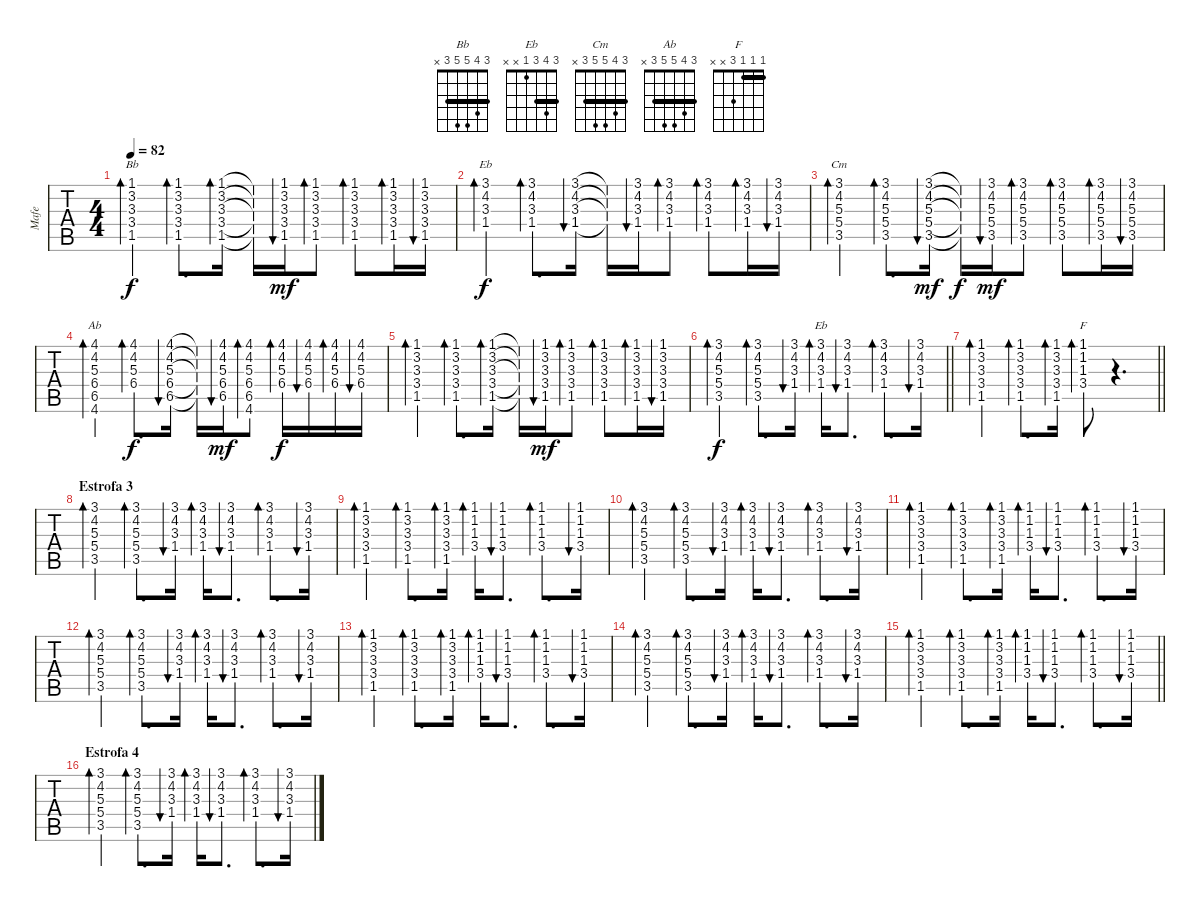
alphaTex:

\track ("Mafe" "Mafe") {instrument acousticguitarsteel}
\staff {tabs}
\tuning (E4 B3 G3 D3 A2 E2) {hide}
\chord ("Bb" 3 4 5 5 3 x) {barre 3}
\chord ("Eb" 3 4 5 5 3 x) {barre 3}
\chord ("Cm" 3 4 5 5 3 x) {barre 3}
\chord ("Ab" 3 4 5 5 3 x) {barre 3}
\chord ("Eb" 3 4 3 1 x x) {barre 3}
\chord ("F" 1 1 1 3 x x) {barre 1}
\ts (4 4)
\tempo 82
\clef g2
\ks cminor
(1.1 3.2 3.3 3.4 1.5).4{bd 30 ch "Bb" dy f} (1.1 3.2 3.3 3.4 1.5).8{d bd 30} (1.1 3.2 3.3 3.4 1.5).16{bd 30} (1.1{t} 3.2{t} 3.3{t} 3.4{t} 1.5{t}).16 (1.1 3.2 3.3 3.4 1.5).16{bu 30 dy mf} (1.1 3.2 3.3 3.4 1.5).8{bd 30} (1.1 3.2 3.3 3.4 1.5).8{bd 30} (1.1 3.2 3.3 3.4 1.5).16{bd 30} (1.1 3.2 3.3 3.4 1.5).16{bu 30} |
(3.1 4.2 3.3 1.4).4{bd 30 ch "Eb" dy f} (3.1 4.2 3.3 1.4).8{d bd 30} (3.1 4.2 3.3 1.4).16{bu 30} (3.1{t} 4.2{t} 3.3{t} 1.4{t}).16 (3.1 4.2 3.3 1.4).16{bu 30} (3.1 4.2 3.3 1.4).8{bd 30} (3.1 4.2 3.3 1.4).8{bd 30} (3.1 4.2 3.3 1.4).16{bd 30} (3.1 4.2 3.3 1.4).16{bu 30} |
(3.1 4.2 5.3 5.4 3.5).4{bd 30 ch "Cm"} (3.1 4.2 5.3 5.4 3.5).8{d bd 30} (3.1 4.2 5.3 5.4 3.5).16{bu 30 dy mf} (3.1{t} 4.2{t} 5.3{t} 5.4{t} 3.5{t}).16{dy f} (3.1 4.2 5.3 5.4 3.5).16{bu 30 dy mf} (3.1 4.2 5.3 5.4 3.5).8{bd 30} (3.1 4.2 5.3 5.4 3.5).8{bd 30} (3.1 4.2 5.3 5.4 3.5).16{bd 30} (3.1 4.2 5.3 5.4 3.5).16{bu 30} |
(4.1 4.2 5.3 6.4 6.5 4.6).4{bd 30 ch "Ab"} (4.1 4.2 5.3 6.4).8{d bd 30 dy f} (4.1 4.2 5.3 6.4 6.5).16{bu 30} (4.1{t} 4.2{t} 5.3{t} 6.4{t} 6.5{t}).16 (4.1 4.2 5.3 6.4 6.5).16{bu 30 dy mf} (4.1 4.2 5.3 6.4 6.5 4.6).8{bd 30} (4.1 4.2 5.3 6.4).16{bd 30 dy f} (4.1 4.2 5.3 6.4).16{bu 30} (4.1 4.2 5.3 6.4).16{bd 30} (4.1 4.2 5.3 6.4).16{bu 30} |
(1.1 3.2 3.3 3.4 1.5).4{bd 30} (1.1 3.2 3.3 3.4 1.5).8{d bd 30} (1.1 3.2 3.3 3.4 1.5).16{bd 30} (1.1{t} 3.2{t} 3.3{t} 3.4{t} 1.5{t}).16 (1.1 3.2 3.3 3.4 1.5).16{bu 30 dy mf} (1.1 3.2 3.3 3.4 1.5).8{bd 30} (1.1 3.2 3.3 3.4 1.5).8{bd 30} (1.1 3.2 3.3 3.4 1.5).16{bd 30} (1.1 3.2 3.3 3.4 1.5).16{bu 30} |
\barLineRight lightlight
(3.1 4.2 5.3 5.4 3.5).4{bd 30 dy f} (3.1 4.2 5.3 5.4 3.5).8{d bd 30} (3.1 4.2 3.3 1.4).16{bu 30} (3.1 4.2 3.3 1.4).16{bd 30 ch "Eb"} (3.1 4.2 3.3 1.4).8{d bu 30} (3.1 4.2 3.3 1.4).8{d bd 30} (3.1 4.2 3.3 1.4).16{bu 30} |
\barLineRight lightlight
(1.1 3.2 3.3 3.4 1.5).4{bd 30} (1.1 3.2 3.3 3.4 1.5).8{d bd 30} (1.1 3.2 3.3 3.4 1.5).16{bd 30} (1.1 1.2 1.3 3.4).8{bd 30 ch "F"} r.4{d} |
\section ("" "Estrofa 3")
(3.1 4.2 5.3 5.4 3.5).4{bd 30} (3.1 4.2 5.3 5.4 3.5).8{d bd 30} (3.1 4.2 3.3 1.4).16{bu 30} (3.1 4.2 3.3 1.4).16{bd 30} (3.1 4.2 3.3 1.4).8{d bu 30} (3.1 4.2 3.3 1.4).8{d bd 30} (3.1 4.2 3.3 1.4).16{bu 30} |
(1.1 3.2 3.3 3.4 1.5).4{bd 30} (1.1 3.2 3.3 3.4 1.5).8{d bd 30} (1.1 3.2 3.3 3.4 1.5).16{bd 30} (1.1 1.2 1.3 3.4).16{bd 30} (1.1 1.2 1.3 3.4).8{d bu 30} (1.1 1.2 1.3 3.4).8{d bd 30} (1.1 1.2 1.3 3.4).16{bu 30} |
(3.1 4.2 5.3 5.4 3.5).4{bd 30} (3.1 4.2 5.3 5.4 3.5).8{d bd 30} (3.1 4.2 3.3 1.4).16{bu 30} (3.1 4.2 3.3 1.4).16{bd 30} (3.1 4.2 3.3 1.4).8{d bu 30} (3.1 4.2 3.3 1.4).8{d bd 30} (3.1 4.2 3.3 1.4).16{bu 30} |
(1.1 3.2 3.3 3.4 1.5).4{bd 30} (1.1 3.2 3.3 3.4 1.5).8{d bd 30} (1.1 3.2 3.3 3.4 1.5).16{bd 30} (1.1 1.2 1.3 3.4).16{bd 30} (1.1 1.2 1.3 3.4).8{d bu 30} (1.1 1.2 1.3 3.4).8{d bd 30} (1.1 1.2 1.3 3.4).16{bu 30} |
(3.1 4.2 5.3 5.4 3.5).4{bd 30} (3.1 4.2 5.3 5.4 3.5).8{d bd 30} (3.1 4.2 3.3 1.4).16{bu 30} (3.1 4.2 3.3 1.4).16{bd 30} (3.1 4.2 3.3 1.4).8{d bu 30} (3.1 4.2 3.3 1.4).8{d bd 30} (3.1 4.2 3.3 1.4).16{bu 30} |
(1.1 3.2 3.3 3.4 1.5).4{bd 30} (1.1 3.2 3.3 3.4 1.5).8{d bd 30} (1.1 3.2 3.3 3.4 1.5).16{bd 30} (1.1 1.2 1.3 3.4).16{bd 30} (1.1 1.2 1.3 3.4).8{d bu 30} (1.1 1.2 1.3 3.4).8{d bd 30} (1.1 1.2 1.3 3.4).16{bu 30} |
(3.1 4.2 5.3 5.4 3.5).4{bd 30} (3.1 4.2 5.3 5.4 3.5).8{d bd 30} (3.1 4.2 3.3 1.4).16{bu 30} (3.1 4.2 3.3 1.4).16{bd 30} (3.1 4.2 3.3 1.4).8{d bu 30} (3.1 4.2 3.3 1.4).8{d bd 30} (3.1 4.2 3.3 1.4).16{bu 30} |
\barLineRight lightlight
(1.1 3.2 3.3 3.4 1.5).4{bd 30} (1.1 3.2 3.3 3.4 1.5).8{d bd 30} (1.1 3.2 3.3 3.4 1.5).16{bd 30} (1.1 1.2 1.3 3.4).16{bd 30} (1.1 1.2 1.3 3.4).8{d bu 30} (1.1 1.2 1.3 3.4).8{d bd 30} (1.1 1.2 1.3 3.4).16{bu 30} |
\section ("" "Estrofa 4")
(3.1 4.2 5.3 5.4 3.5).4{bd 30} (3.1 4.2 5.3 5.4 3.5).8{d bd 30} (3.1 4.2 3.3 1.4).16{bu 30} (3.1 4.2 3.3 1.4).16{bd 30} (3.1 4.2 3.3 1.4).8{d bu 30} (3.1 4.2 3.3 1.4).8{d bd 30} (3.1 4.2 3.3 1.4).16{bu 30}
